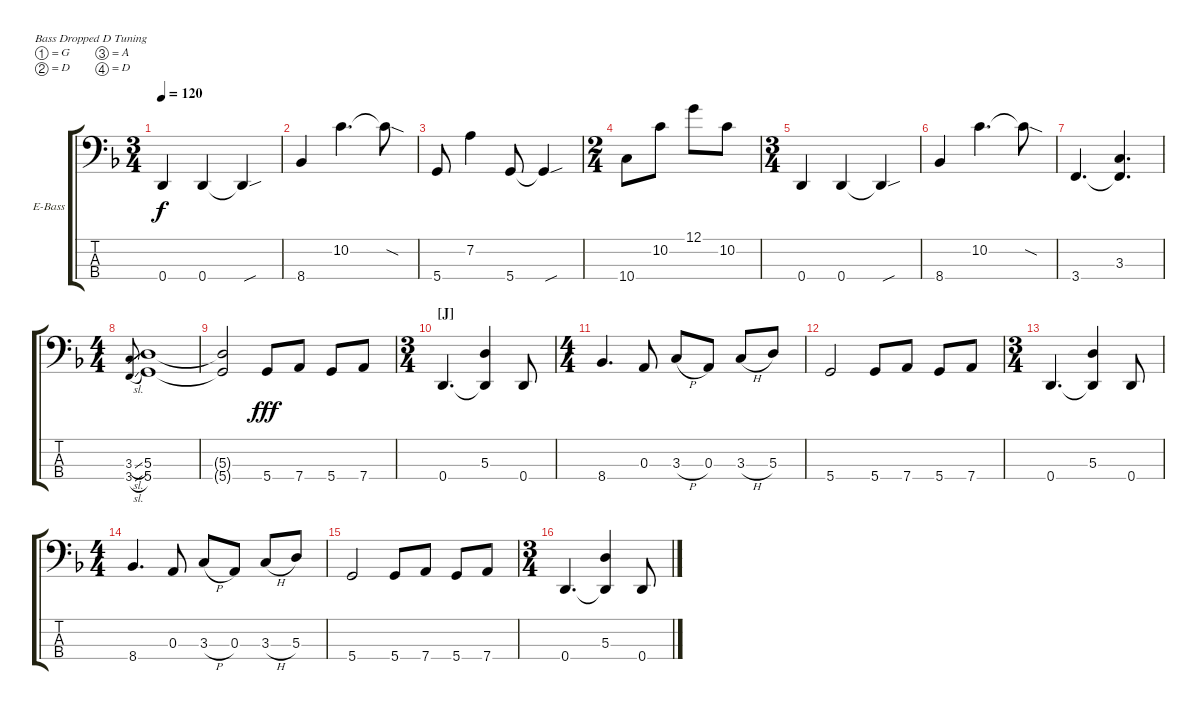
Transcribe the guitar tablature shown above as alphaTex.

\defaultSystemsLayout 4
\bracketExtendMode groupsimilarinstruments
\firstSystemTrackNameOrientation horizontal
\otherSystemsTrackNameOrientation horizontal
\track ("Electric Bass" "E-Bass") {instrument electricbassfinger}
\staff {score tabs}
\tuning (G2 D2 A1 D1)
\ts (3 4)
\tempo 120
\clef f4
\ks f
0.4.4{dy f} 0.4.4 0.4{sou t}.4 |
8.4.4 10.2.4{d} 10.2{sod t}.8 |
5.4.8 7.2.4 5.4.8 5.4{sou t}.4 |
\ts (2 4)
10.4.8 10.2.8 12.1.8 10.2.8 |
\ts (3 4)
0.4.4 0.4.4 0.4{sou t}.4 |
8.4.4 10.2.4{d} 10.2{sod t}.8 |
3.4.4{d} (3.4{t} 3.3).4{d} |
\ts (4 4)
(3.3{sl} 3.4{sl}).8{gr} (5.4 5.3).1 |
(5.3{t} 5.4{t}).2 5.4.8{dy fff} 7.4.8 5.4.8 7.4.8 |
\ts (3 4)
\section ("J" "")
0.4.4{d} (5.3 0.4{t}).4 0.4.8 |
\ts (4 4)
8.4.4{d} 0.3.8 3.3{h}.8 0.3.8 3.3{h}.8 5.3.8 |
5.4.2 5.4.8 7.4.8 5.4.8 7.4.8 |
\ts (3 4)
0.4.4{d} (5.3 0.4{t}).4 0.4.8 |
\ts (4 4)
8.4.4{d} 0.3.8 3.3{h}.8 0.3.8 3.3{h}.8 5.3.8 |
5.4.2 5.4.8 7.4.8 5.4.8 7.4.8 |
\ts (3 4)
0.4.4{d} (5.3 0.4{t}).4 0.4.8
